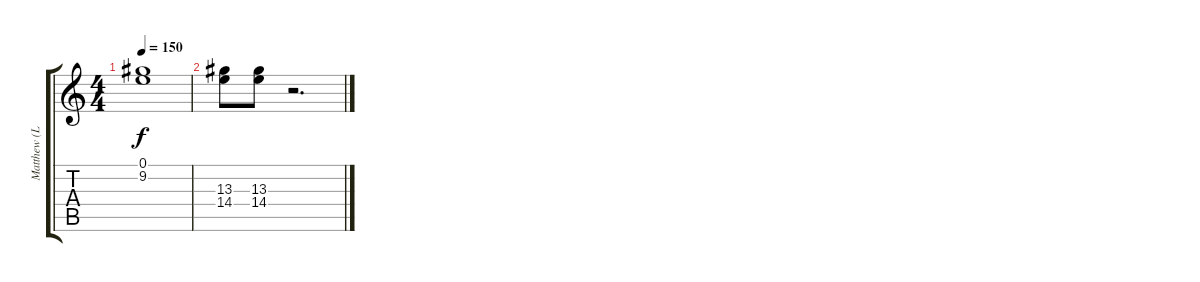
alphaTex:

\track ("Matthew (Lead)" "Matthew (L") {instrument overdrivenguitar}
\staff {score tabs}
\tuning (E4 B3 G3 D3 A2 E2) {hide}
\ts (4 4)
\tempo 150
\clef g2
\ks c
(0.1{t} 9.2{t}).1{dy f} |
(13.3 14.4).8 (13.3 14.4).8 r.2{d}
